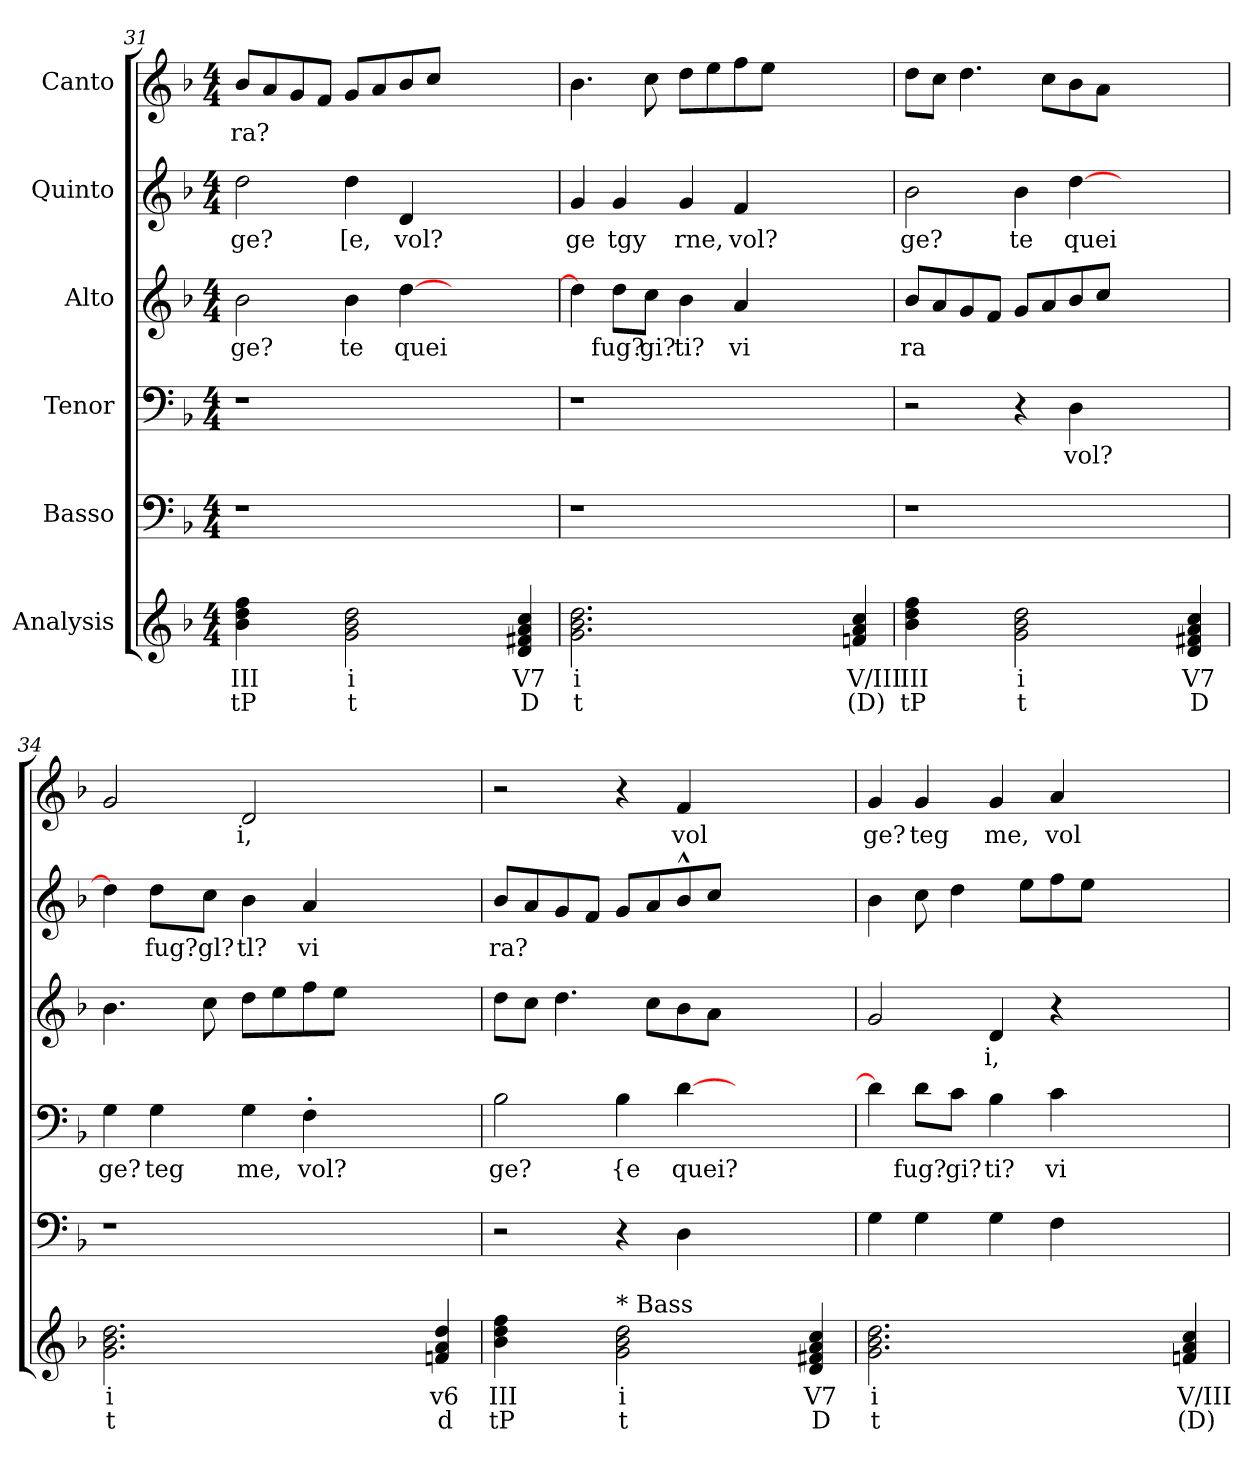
**kern	**text	**text	**kern	**kern	**text	**kern	**text	**kern	**text	**kern	**text
*part6	*part6	*part6	*part5	*part4	*part4	*part3	*part3	*part2	*part2	*part1	*part1
*staff6	*staff6	*staff6	*staff5	*staff4	*staff4	*staff3	*staff3	*staff2	*staff2	*staff1	*staff1
*I"Analysis	*	*	*I"Basso	*I"Tenor	*	*I"Alto	*	*I"Quinto	*	*I"Canto	*
*	*	*	*clefF4	*clefF4	*	*clefG2	*	*clefG2	*	*clefG2	*
*k[b-]	*	*	*k[b-]	*k[b-]	*	*k[b-]	*	*k[b-]	*	*k[b-]	*
*	*	*	*F:	*F:	*	*F:	*	*F:	*	*F:	*
*M4/4	*	*	*M4/4	*M4/4	*	*M4/4	*	*M4/4	*	*M4/4	*
=31	=31	=31	=31	=31	=31	=31	=31	=31	=31	=31	=31
!	!	!	!	!	!	!	!LO:LY:b	!	!	!	!
!	!	!	!	!	!	!	!	!	!LO:LY:b	!	!
!	!	!	!	!	!	!	!	!	!	!	!LO:LY:b
4b- 4dd 4ff	III	tP	1r	1r	.	2b-\	ge?	2dd\	ge?	8b-/L	ra?
.	.	.	.	.	.	.	.	.	.	8a/	.
4ryy	.	.	.	.	.	.	.	.	.	8g/	.
.	.	.	.	.	.	.	.	.	.	8f/J	.
!	!	!	!	!	!	!	!LO:LY:b	!	!	!	!
!	!	!	!	!	!	!	!	!	!LO:LY:b	!	!
2g 2b- 2dd	i	t	.	.	.	4b-\	te	4dd\	[e,	8g/L	.
.	.	.	.	.	.	.	.	.	.	8a/	.
!	!	!	!	!	!	!	!LO:LY:b	!	!	!	!
!	!	!	!	!	!	!	!	!	!LO:LY:b	!	!
.	.	.	.	.	.	[4dd\	quei	4d/	vol?	8b-/	.
.	.	.	.	.	.	.	.	.	.	8cc/J	.
2ryy	.	.	2.ryy	2.ryy	.	2.ryy	.	2.ryy	.	2.ryy	.
4d 4f#X 4a 4cc	V7	D	.	.	.	.	.	.	.	.	.
=32	=32	=32	=32	=32	=32	=32	=32	=32	=32	=32	=32
!	!	!	!	!	!	!	!	!	!LO:LY:b	!	!
2.g 2.b- 2.dd	i	t	1r	1r	.	4dd\]	.	4g/	ge	4.b-\	.
!	!	!	!	!	!	!	!LO:LY:b	!	!	!	!
!	!	!	!	!	!	!	!	!	!LO:LY:b	!	!
.	.	.	.	.	.	8dd\L	fug?	4g/	tgy	.	.
!	!	!	!	!	!	!	!LO:LY:b	!	!	!	!
.	.	.	.	.	.	8cc\J	gi?	.	.	8cc\	.
!	!	!	!	!	!	!	!LO:LY:b	!	!	!	!
!	!	!	!	!	!	!	!	!	!LO:LY:b	!	!
.	.	.	.	.	.	4b-\	ti?	4g/	rne,	8dd\L	.
.	.	.	.	.	.	.	.	.	.	8ee\	.
!	!	!	!	!	!	!	!LO:LY:b	!	!	!	!
!	!	!	!	!	!	!	!	!	!LO:LY:b	!	!
2.ryy	.	.	.	.	.	4a/	vi	4f/	vol?	8ff\	.
.	.	.	.	.	.	.	.	.	.	8ee\J	.
.	.	.	2.ryy	2.ryy	.	2.ryy	.	2.ryy	.	2.ryy	.
4fn 4a 4cc	V/III	(D)	.	.	.	.	.	.	.	.	.
=33	=33	=33	=33	=33	=33	=33	=33	=33	=33	=33	=33
!	!	!	!	!	!	!	!LO:LY:b	!	!	!	!
!	!	!	!	!	!	!	!	!	!LO:LY:b	!	!
4b- 4dd 4ff	III	tP	1r	2r	.	8b-/L	ra	2b-\	ge?	8dd\L	.
.	.	.	.	.	.	8a/	.	.	.	8cc\J	.
4ryy	.	.	.	.	.	8g/	.	.	.	4.dd\	.
.	.	.	.	.	.	8f/J	.	.	.	.	.
!	!	!	!	!	!	!	!	!	!LO:LY:b	!	!
2g 2b- 2dd	i	t	.	4r	.	8g/L	.	4b-\	te	.	.
.	.	.	.	.	.	8a/	.	.	.	8cc\L	.
!	!	!	!	!	!LO:LY:b	!	!	!	!	!	!
!	!	!	!	!	!	!	!	!	!LO:LY:b	!	!
.	.	.	.	4D\	vol?	8b-/	.	[4dd\	quei	8b-\	.
.	.	.	.	.	.	8cc/J	.	.	.	8a\J	.
2ryy	.	.	2.ryy	2.ryy	.	2.ryy	.	2.ryy	.	2.ryy	.
4d 4f#X 4a 4cc	V7	D	.	.	.	.	.	.	.	.	.
=34	=34	=34	=34	=34	=34	=34	=34	=34	=34	=34	=34
!	!	!	!	!	!LO:LY:b	!	!	!	!	!	!
2.g 2.b- 2.dd	i	t	1r	4G\	ge?	4.b-\	.	4dd\]	.	2g/	.
!	!	!	!	!	!LO:LY:b	!	!	!	!	!	!
!	!	!	!	!	!	!	!	!	!LO:LY:b	!	!
.	.	.	.	4G\	teg	.	.	8dd\L	fug?	.	.
!	!	!	!	!	!	!	!	!	!LO:LY:b	!	!
.	.	.	.	.	.	8cc\	.	8cc\J	gl?	.	.
!	!	!	!	!	!LO:LY:b	!	!	!	!	!	!
!	!	!	!	!	!	!	!	!	!LO:LY:b	!	!
!	!	!	!	!	!	!	!	!	!	!	!LO:LY:b
.	.	.	.	4G\	me,	8dd\L	.	4b-\	tl?	2d/	i,
.	.	.	.	.	.	8ee\	.	.	.	.	.
!	!	!	!	!	!LO:LY:b	!	!	!	!	!	!
!	!	!	!	!	!	!	!	!	!LO:LY:b	!	!
2.ryy	.	.	.	4F'\	vol?	8ff\	.	4a/	vi	.	.
.	.	.	.	.	.	8ee\J	.	.	.	.	.
.	.	.	2.ryy	2.ryy	.	2.ryy	.	2.ryy	.	2.ryy	.
4fn 4a 4dd	v6	d	.	.	.	.	.	.	.	.	.
=35	=35	=35	=35	=35	=35	=35	=35	=35	=35	=35	=35
!	!	!	!	!	!LO:LY:b	!	!	!	!	!	!
!	!	!	!	!	!	!	!	!	!LO:LY:b	!	!
4b- 4dd 4ff	III	tP	2r	2B-\	ge?	8dd\L	.	8b-/L	ra?	2r	.
.	.	.	.	.	.	8cc\J	.	8a/	.	.	.
4ryy	.	.	.	.	.	4.dd\	.	8g/	.	.	.
.	.	.	.	.	.	.	.	8f/J	.	.	.
!LO:TX:a:t=* Bass	!	!	!	!	!	!	!	!	!	!	!
!	!	!	!	!	!LO:LY:b	!	!	!	!	!	!
2g 2b- 2dd	i	t	4r	4B-\	{e	.	.	8g/L	.	4r	.
.	.	.	.	.	.	8cc\L	.	8a/	.	.	.
!	!	!	!	!	!LO:LY:b	!	!	!	!	!	!
!	!	!	!	!	!	!	!	!	!	!	!LO:LY:b
.	.	.	4D\	[4d\	quei?	8b-\	.	8b-^^/	.	4f/	vol
.	.	.	.	.	.	8a\J	.	8cc/J	.	.	.
2ryy	.	.	2.ryy	2.ryy	.	2.ryy	.	2.ryy	.	2.ryy	.
4d 4f#X 4a 4cc	V7	D	.	.	.	.	.	.	.	.	.
=36	=36	=36	=36	=36	=36	=36	=36	=36	=36	=36	=36
!	!	!	!	!	!	!	!	!	!	!	!LO:LY:b
2.g 2.b- 2.dd	i	t	4G\	4d\]	.	2g/	.	4b-\	.	4g/	ge?
!	!	!	!	!	!LO:LY:b	!	!	!	!	!	!
!	!	!	!	!	!	!	!	!	!	!	!LO:LY:b
.	.	.	4G\	8d\L	fug?	.	.	8cc\	.	4g/	teg
!	!	!	!	!	!LO:LY:b	!	!	!	!	!	!
.	.	.	.	8c\J	gi?	.	.	4dd\	.	.	.
!	!	!	!	!	!LO:LY:b	!	!	!	!	!	!
!	!	!	!	!	!	!	!LO:LY:b	!	!	!	!
!	!	!	!	!	!	!	!	!	!	!	!LO:LY:b
.	.	.	4G\	4B-\	ti?	4d/	i,	.	.	4g/	me,
.	.	.	.	.	.	.	.	8ee\L	.	.	.
!	!	!	!	!	!LO:LY:b	!	!	!	!	!	!
!	!	!	!	!	!	!	!	!	!	!	!LO:LY:b
2.ryy	.	.	4F\	4c\	vi	4r	.	8ff\	.	4a/	vol
.	.	.	.	.	.	.	.	8ee\J	.	.	.
.	.	.	2.ryy	2.ryy	.	2.ryy	.	2.ryy	.	2.ryy	.
4fn 4a 4cc	V/III	(D)	.	.	.	.	.	.	.	.	.
=	=	=	=	=	=	=	=	=	=	=	=
*-	*-	*-	*-	*-	*-	*-	*-	*-	*-	*-	*-
